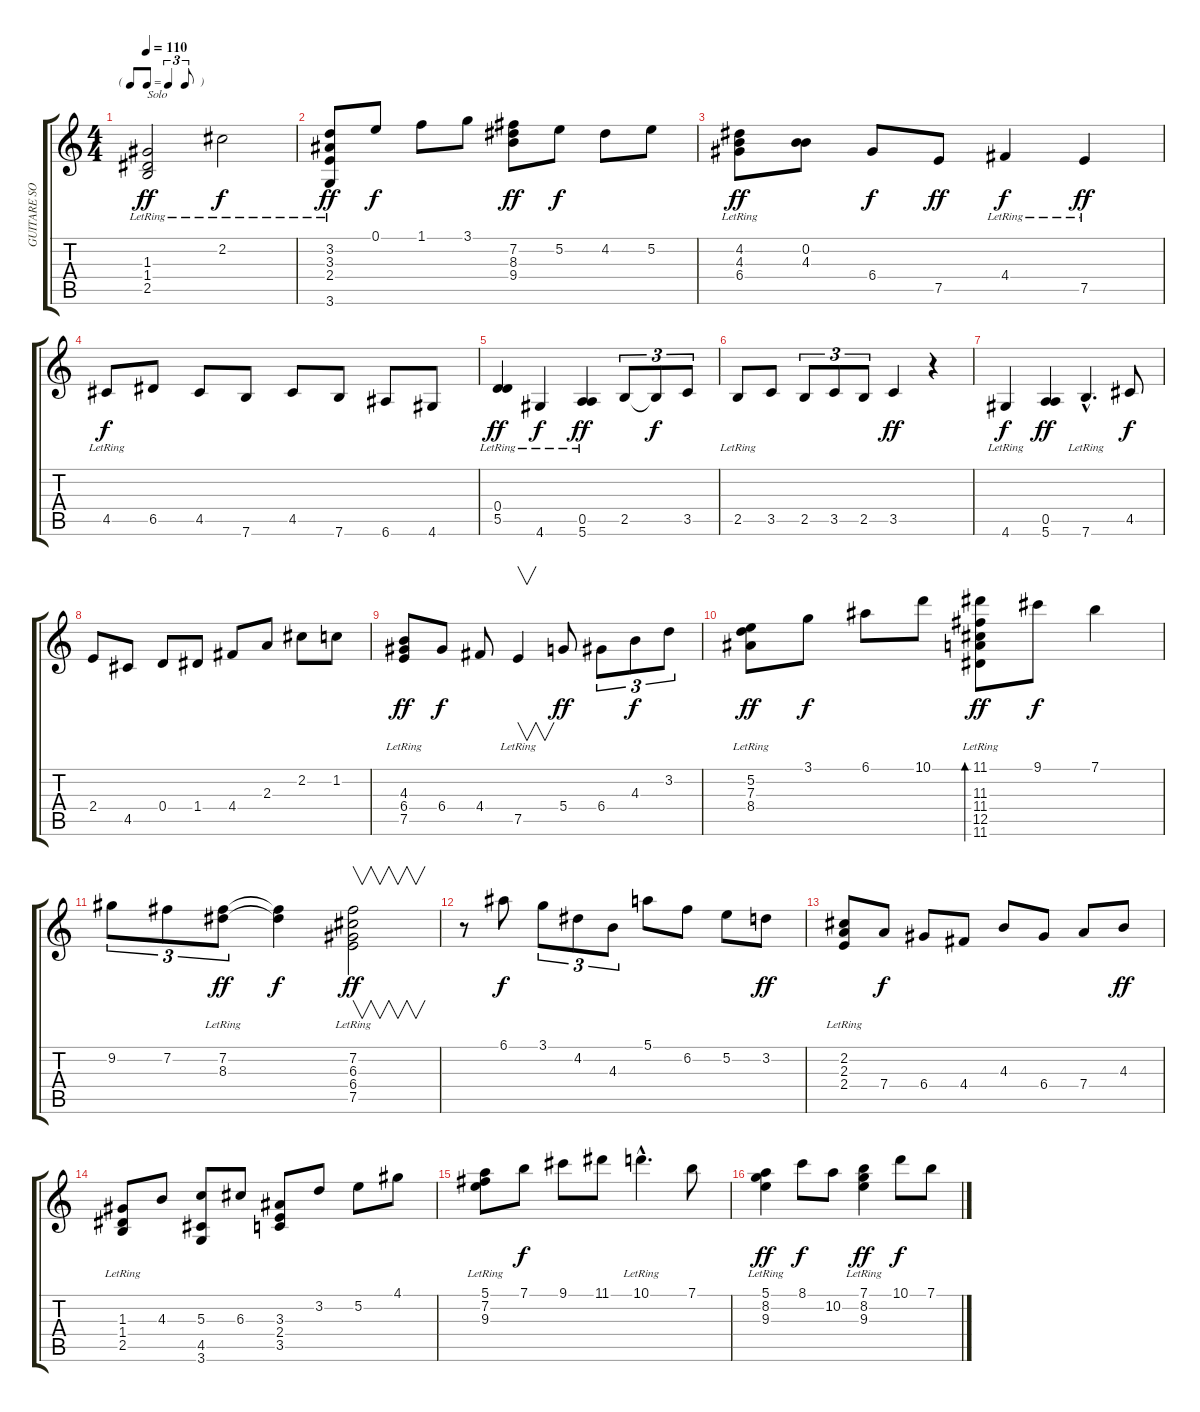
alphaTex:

\track ("GUITARE SOLO" "GUITARE SO") {instrument acousticguitarsteel}
\staff {score tabs}
\tuning (E4 B3 G3 D3 A2 E2) {hide}
\ts (4 4)
\tf triplet8th
\tempo 110
\clef g2
\ks c
(1.3 1.4 2.5{lr}).2{txt "Solo" dy ff volume 14 balance 14 instrument tangoaccordion} 2.2{lr}.2{dy f} |
(3.2 3.3 2.4 3.6{lr}).8{dy ff} 0.1.8{dy f} 1.1.8 3.1.8 (7.2 8.3 9.4).8{dy ff} 5.2.8{dy f} 4.2.8 5.2.8 |
(4.2 4.3 6.4{lr}).8{dy ff} (0.2 4.3).8 6.4.8{dy f} 7.5.8{dy ff} 4.4{lr}.4{dy f} 7.5{lr}.4{dy ff} |
4.5{lr}.8{dy f} 6.5.8 4.5.8 7.6.8 4.5.8 7.6.8 6.6.8 4.6.8 |
(0.4 5.5{lr}).4{dy ff} 4.6{lr}.4{dy f} (0.5 5.6{lr}).4{dy ff} 2.5.8{tu (3 2)} 2.5{t}.8{tu (3 2) dy f} 3.5.8{tu (3 2)} |
2.5{lr}.8 3.5.8 2.5.8{tu (3 2)} 3.5.8{tu (3 2)} 2.5.8{tu (3 2)} 3.5.4{dy ff} r.4 |
4.6{lr}.4{dy f} (0.5 5.6).4{dy ff} 7.6{hac lr}.4{d} 4.5.8{dy f} |
2.4.8 4.5.8 0.4.8 1.4.8 4.4.8 2.3.8 2.2.8 1.2.8 |
(4.3 6.4 7.5{lr}).8{dy ff} 6.4.8{dy f} 4.4.8 7.5{lr}.4{v} 5.4.8{dy ff} 6.4.8{tu (3 2)} 4.3.8{tu (3 2) dy f} 3.2.8{tu (3 2)} |
(5.2 7.3 8.4{lr}).8{dy ff} 3.1.8{dy f} 6.1.8 10.1.8 (11.1{lr} 11.3 11.4 12.5 11.6).8{bd 120 dy ff} 9.1.8{dy f} 7.1.4 |
9.2.8{tu (3 2)} 7.2.8{tu (3 2)} (7.2 8.3{lr}).8{tu (3 2) dy ff} (7.2{t} 8.3{t}).4{dy f} (7.2{lr} 6.3{lr} 6.4{lr} 7.5).2{v dy ff} |
r.8 6.1.8{dy f} 3.1.8{tu (3 2)} 4.2.8{tu (3 2)} 4.3.8{tu (3 2)} 5.1.8 6.2.8 5.2.8 3.2.8{dy ff} |
(2.2 2.3 2.4{lr}).8 7.4.8{dy f} 6.4.8 4.4.8 4.3.8 6.4.8 7.4.8 4.3.8{dy ff} |
(1.3 1.4 2.5{lr}).8 4.3.8 (5.3 4.5 3.6).8 6.3.8 (3.3 2.4 3.5).8 3.2.8 5.2.8 4.1.8 |
(5.1 7.2 9.3{lr}).8 7.1.8{dy f} 9.1.8 11.1.8 10.1{hac lr}.4{d} 7.1.8 |
(5.1 8.2 9.3{lr}).4{dy ff} 8.1.8{dy f} 10.2.8 (7.1 8.2 9.3{lr}).4{dy ff} 10.1.8{dy f} 7.1.8
